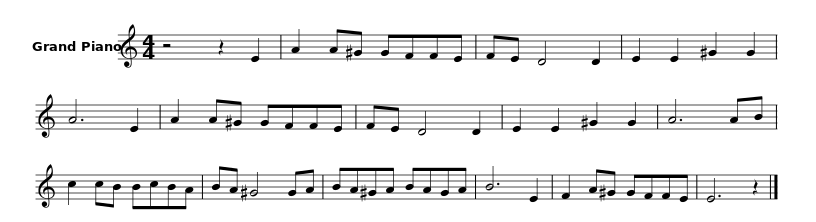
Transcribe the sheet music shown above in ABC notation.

X:1
L:1/8
M:4/4
I:linebreak $
K:C
V:1 treble
V:1
 z4 z2 E2 | A2 A^G GFFE | FE D4 D2 | E2 E2 ^G2 G2 | A6 E2 | %5
 A2 A^G GFFE | FE D4 D2 | E2 E2 ^G2 G2 | A6 AB |$ c2 cB BcBA | %10
 BA ^G4 GA | BA^GA BAGA | B6 E2 | F2 A^G GFFE | E6 z2 |] %15
